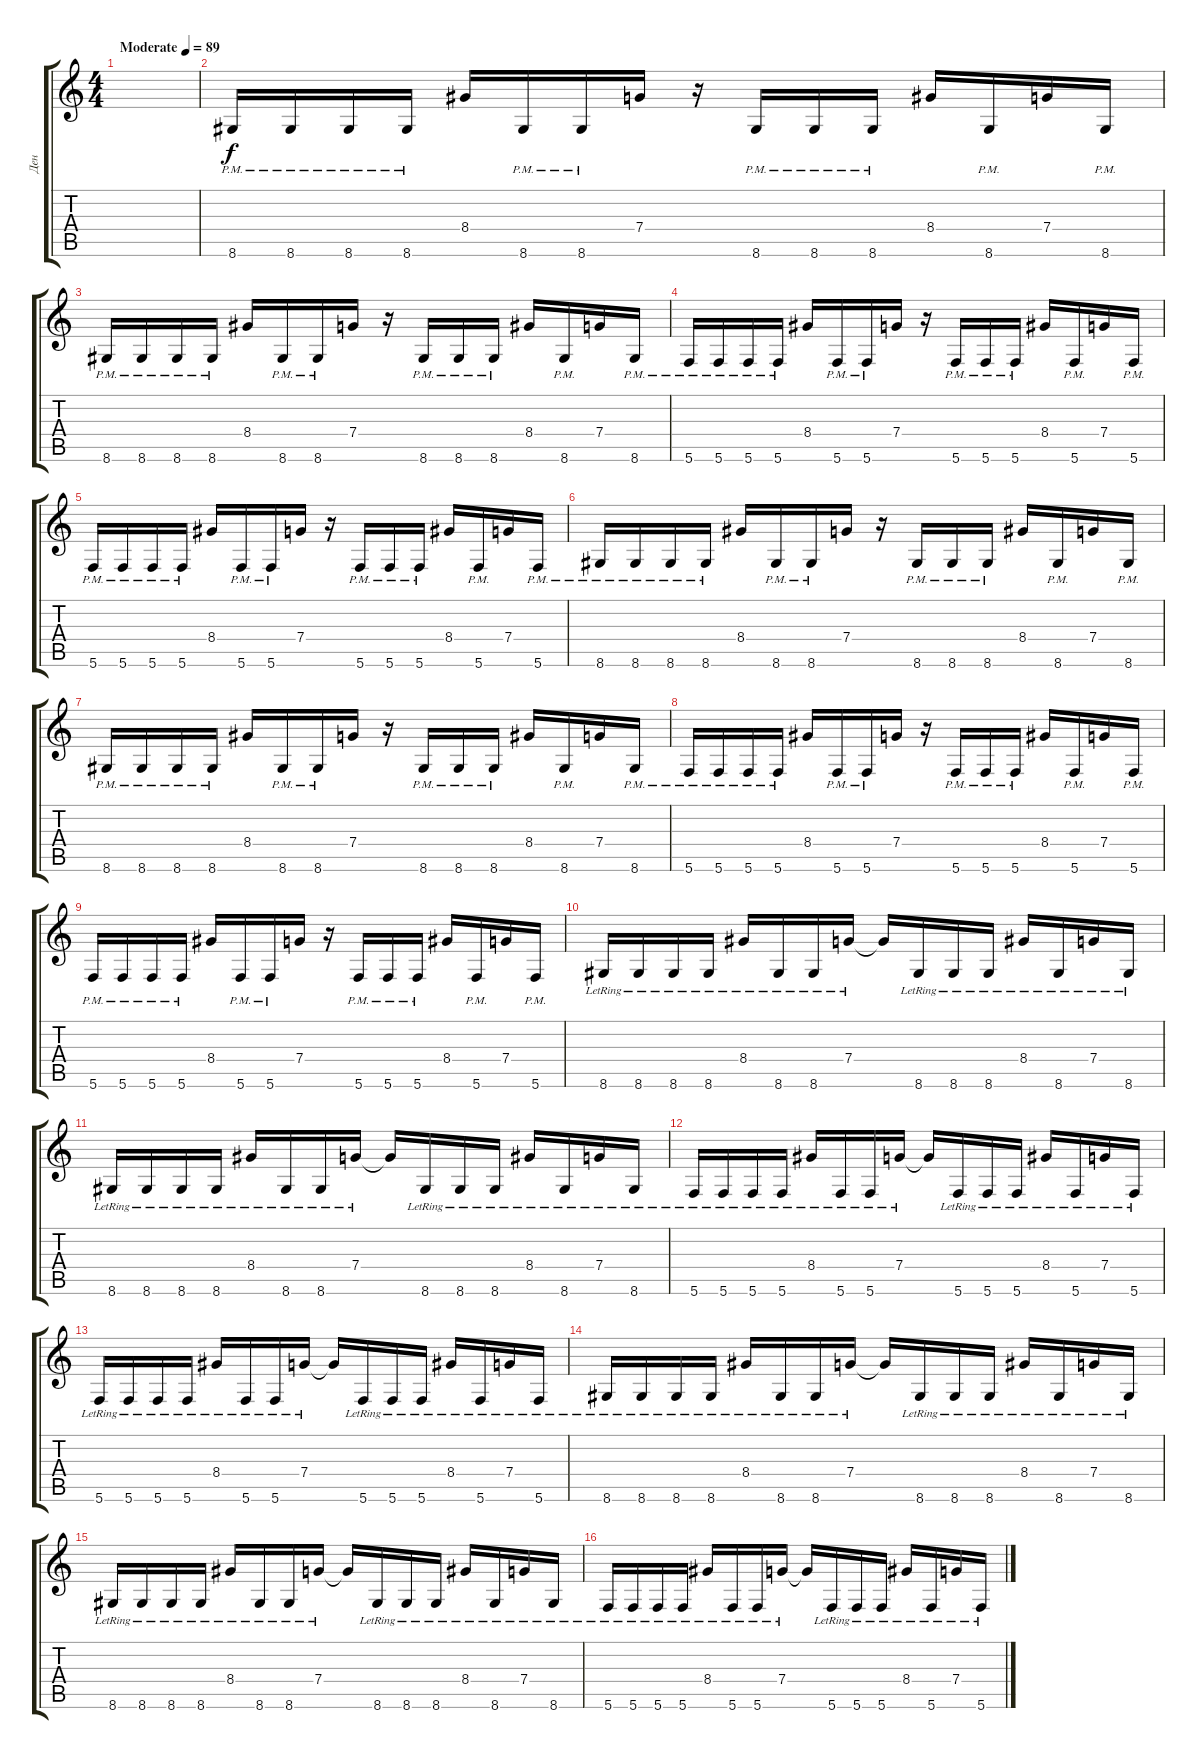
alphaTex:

\track ("Ден" "Ден") {instrument overdrivenguitar}
\staff {score tabs}
\tuning (D4 A3 F3 C3 G2 C2) {hide}
\ts (4 4)
\tempo (89 "Moderate")
\clef g2
\ks c
|
8.6{pm}.16 8.6{pm}.16 8.6{pm}.16 8.6{pm}.16 8.4.16 8.6{pm}.16 8.6{pm}.16 7.4.16 r.16 8.6{pm}.16 8.6{pm}.16 8.6{pm}.16 8.4.16 8.6{pm}.16 7.4.16 8.6{pm}.16 |
8.6{pm}.16 8.6{pm}.16 8.6{pm}.16 8.6{pm}.16 8.4.16 8.6{pm}.16 8.6{pm}.16 7.4.16 r.16 8.6{pm}.16 8.6{pm}.16 8.6{pm}.16 8.4.16 8.6{pm}.16 7.4.16 8.6{pm}.16 |
5.6{pm}.16 5.6{pm}.16 5.6{pm}.16 5.6{pm}.16 8.4.16 5.6{pm}.16 5.6{pm}.16 7.4.16 r.16 5.6{pm}.16 5.6{pm}.16 5.6{pm}.16 8.4.16 5.6{pm}.16 7.4.16 5.6{pm}.16 |
5.6{pm}.16 5.6{pm}.16 5.6{pm}.16 5.6{pm}.16 8.4.16 5.6{pm}.16 5.6{pm}.16 7.4.16 r.16 5.6{pm}.16 5.6{pm}.16 5.6{pm}.16 8.4.16 5.6{pm}.16 7.4.16 5.6{pm}.16 |
8.6{pm}.16 8.6{pm}.16 8.6{pm}.16 8.6{pm}.16 8.4.16 8.6{pm}.16 8.6{pm}.16 7.4.16 r.16 8.6{pm}.16 8.6{pm}.16 8.6{pm}.16 8.4.16 8.6{pm}.16 7.4.16 8.6{pm}.16 |
8.6{pm}.16 8.6{pm}.16 8.6{pm}.16 8.6{pm}.16 8.4.16 8.6{pm}.16 8.6{pm}.16 7.4.16 r.16 8.6{pm}.16 8.6{pm}.16 8.6{pm}.16 8.4.16 8.6{pm}.16 7.4.16 8.6{pm}.16 |
5.6{pm}.16 5.6{pm}.16 5.6{pm}.16 5.6{pm}.16 8.4.16 5.6{pm}.16 5.6{pm}.16 7.4.16 r.16 5.6{pm}.16 5.6{pm}.16 5.6{pm}.16 8.4.16 5.6{pm}.16 7.4.16 5.6{pm}.16 |
5.6{pm}.16 5.6{pm}.16 5.6{pm}.16 5.6{pm}.16 8.4.16 5.6{pm}.16 5.6{pm}.16 7.4.16 r.16 5.6{pm}.16 5.6{pm}.16 5.6{pm}.16 8.4.16 5.6{pm}.16 7.4.16 5.6{pm}.16 |
8.6{lr}.16 8.6{lr}.16 8.6{lr}.16 8.6{lr}.16 8.4{lr}.16 8.6{lr}.16 8.6{lr}.16 7.4{lr}.16 7.4{t}.16 8.6{lr}.16 8.6{lr}.16 8.6{lr}.16 8.4{lr}.16 8.6{lr}.16 7.4{lr}.16 8.6{lr}.16 |
8.6{lr}.16 8.6{lr}.16 8.6{lr}.16 8.6{lr}.16 8.4{lr}.16 8.6{lr}.16 8.6{lr}.16 7.4{lr}.16 7.4{t}.16 8.6{lr}.16 8.6{lr}.16 8.6{lr}.16 8.4{lr}.16 8.6{lr}.16 7.4{lr}.16 8.6{lr}.16 |
5.6{lr}.16 5.6{lr}.16 5.6{lr}.16 5.6{lr}.16 8.4{lr}.16 5.6{lr}.16 5.6{lr}.16 7.4{lr}.16 7.4{t}.16 5.6{lr}.16 5.6{lr}.16 5.6{lr}.16 8.4{lr}.16 5.6{lr}.16 7.4{lr}.16 5.6{lr}.16 |
5.6{lr}.16 5.6{lr}.16 5.6{lr}.16 5.6{lr}.16 8.4{lr}.16 5.6{lr}.16 5.6{lr}.16 7.4{lr}.16 7.4{t}.16 5.6{lr}.16 5.6{lr}.16 5.6{lr}.16 8.4{lr}.16 5.6{lr}.16 7.4{lr}.16 5.6{lr}.16 |
8.6{lr}.16 8.6{lr}.16 8.6{lr}.16 8.6{lr}.16 8.4{lr}.16 8.6{lr}.16 8.6{lr}.16 7.4{lr}.16 7.4{t}.16 8.6{lr}.16 8.6{lr}.16 8.6{lr}.16 8.4{lr}.16 8.6{lr}.16 7.4{lr}.16 8.6{lr}.16 |
8.6{lr}.16 8.6{lr}.16 8.6{lr}.16 8.6{lr}.16 8.4{lr}.16 8.6{lr}.16 8.6{lr}.16 7.4{lr}.16 7.4{t}.16 8.6{lr}.16 8.6{lr}.16 8.6{lr}.16 8.4{lr}.16 8.6{lr}.16 7.4{lr}.16 8.6{lr}.16 |
5.6{lr}.16 5.6{lr}.16 5.6{lr}.16 5.6{lr}.16 8.4{lr}.16 5.6{lr}.16 5.6{lr}.16 7.4{lr}.16 7.4{t}.16 5.6{lr}.16 5.6{lr}.16 5.6{lr}.16 8.4{lr}.16 5.6{lr}.16 7.4{lr}.16 5.6{lr}.16
